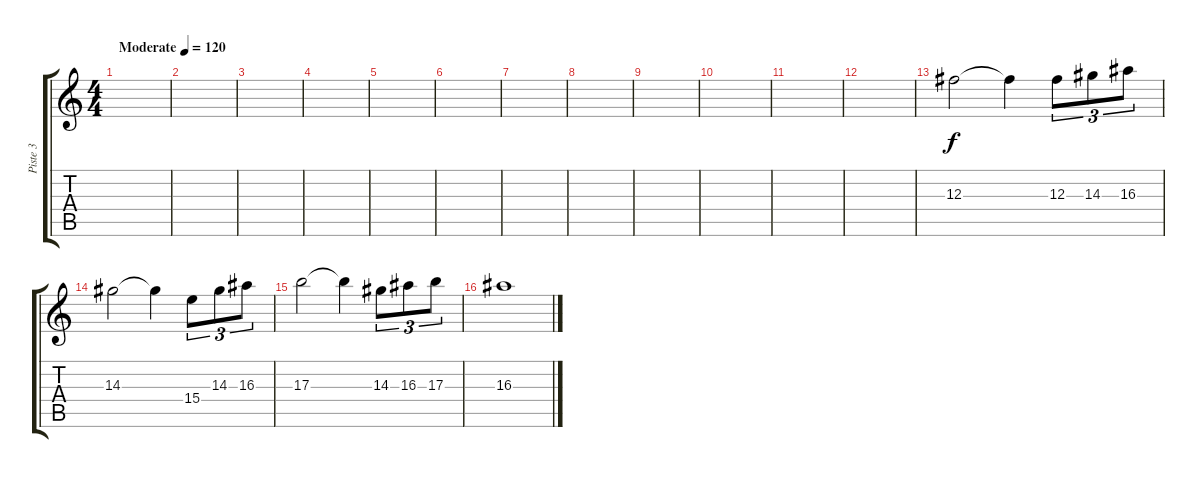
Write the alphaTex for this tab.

\track ("Piste 3" "Piste 3") {instrument overdrivenguitar}
\staff {score tabs}
\tuning (Eb4 Bb3 Gb3 Db3 Ab2 Eb2) {hide}
\ts (4 4)
\tempo (120 "Moderate")
\clef g2
\ks c
|
|
|
|
|
|
|
|
|
|
|
|
12.3.2 12.3{t}.4 12.3.8{tu (3 2)} 14.3.8{tu (3 2)} 16.3.8{tu (3 2)} |
14.3.2 14.3{t}.4 15.4.8{tu (3 2)} 14.3.8{tu (3 2)} 16.3.8{tu (3 2)} |
17.3.2 17.3{t}.4 14.3.8{tu (3 2)} 16.3.8{tu (3 2)} 17.3.8{tu (3 2)} |
16.3.1
